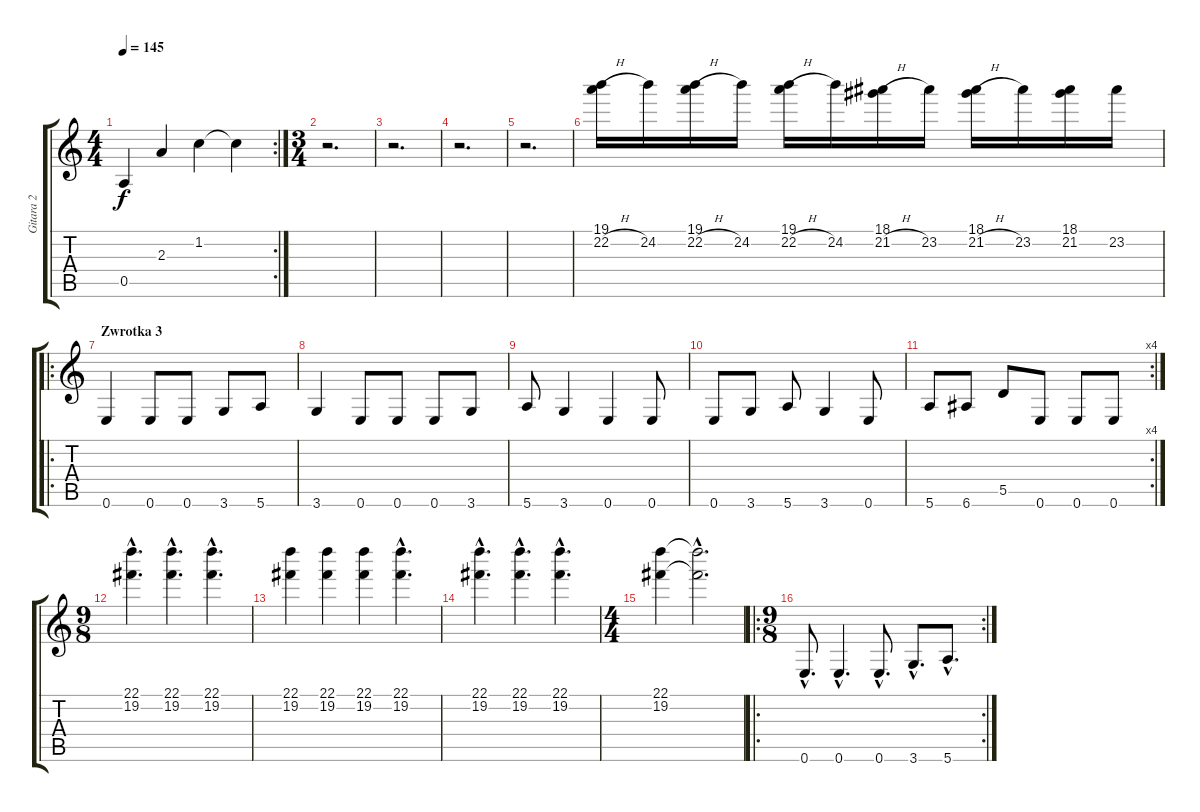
\track ("Gitara 2" "Gitara 2") {instrument overdrivenguitar}
\staff {score tabs}
\tuning (E4 B3 G3 D3 A2 E2) {hide}
\rc 2
\ts (4 4)
\tempo 145
\clef g2
\ks c
0.5.4{dy f} 2.3.4 1.2.4 1.2{t}.4 |
\ts (3 4)
r.2{d} |
r.2{d} |
r.2{d} |
r.2{d} |
(19.1 22.2{h}).16 24.2.16 (19.1 22.2{h}).16 24.2.16 (19.1 22.2{h}).16 24.2.16 (18.1 21.2{h}).16 23.2.16 (18.1 21.2{h}).16 23.2.16 (18.1 21.2).16 23.2.16 |
\ro
\section ("" "Zwrotka 3")
0.6.4 0.6.8 0.6.8 3.6.8 5.6.8 |
3.6.4 0.6.8 0.6.8 0.6.8 3.6.8 |
5.6.8 3.6.4 0.6.4 0.6.8 |
0.6.8 3.6.8 5.6.8 3.6.4 0.6.8 |
\rc 4
5.6.8 6.6.8 5.5.8 0.6.8 0.6.8 0.6.8 |
\ts (9 8)
(22.1{hac} 19.2{hac}).4{d} (22.1{hac} 19.2{hac}).4{d} (22.1{hac} 19.2{hac}).4{d} |
(22.1 19.2).4 (22.1 19.2).4 (22.1 19.2).4 (22.1{hac} 19.2{hac}).4{d} |
(22.1{hac} 19.2{hac}).4{d} (22.1{hac} 19.2{hac}).4{d} (22.1{hac} 19.2{hac}).4{d} |
\ts (4 4)
(22.1 19.2).4 (22.1{hac t} 19.2{hac t}).2{d} |
\ro
\rc 2
\ts (9 8)
0.6{hac}.8{d} 0.6{hac}.4{d} 0.6{hac}.8{d} 3.6{hac}.8{d} 5.6{hac}.8{d}
